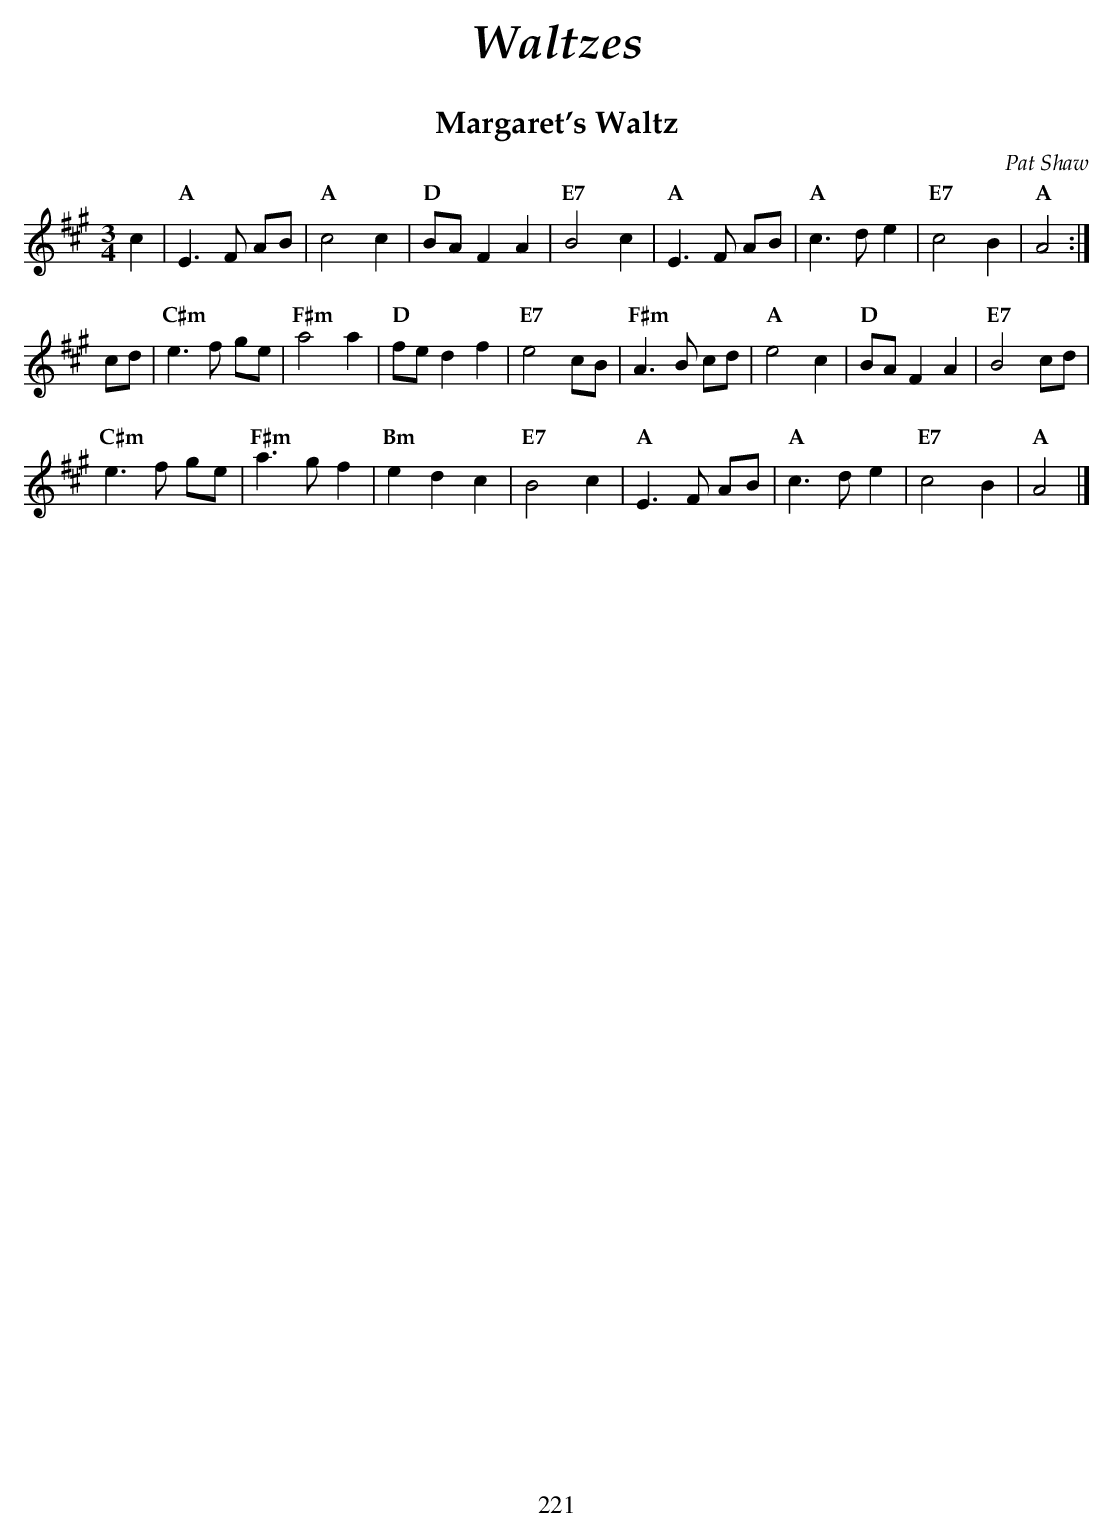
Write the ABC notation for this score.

X:1
T:Margaret's Waltz
C:Pat Shaw
M:3/4
L:1/4
K:A
   c |\
"A" E>F A/2B/2 | "A" c2 c  | "D" B/2A/2 F A | "E7" B2 c |\
"A" E>F A/2B/2 | "A" c>d e | "E7" c2 B      | "A" A2   :|
   c/2d/2 |\
"C#m" e>f g/2e/2 | "F#m" a2  a | "D"  f/2e/2 d f | "E7" e2 c/2B/2 |\
"F#m" A>B c/2d/2 | "A"   e2  c | "D"  B/2A/2 F A | "E7" B2 c/2d/2 |
"C#m" e>f g/2e/2 | "F#m" a>g f | "Bm" e d c | "E7" B2 c |\
"A"   E>F A/2B/2 | "A"   c>d e | "E7" c2 B  | "A"  A2   |]
